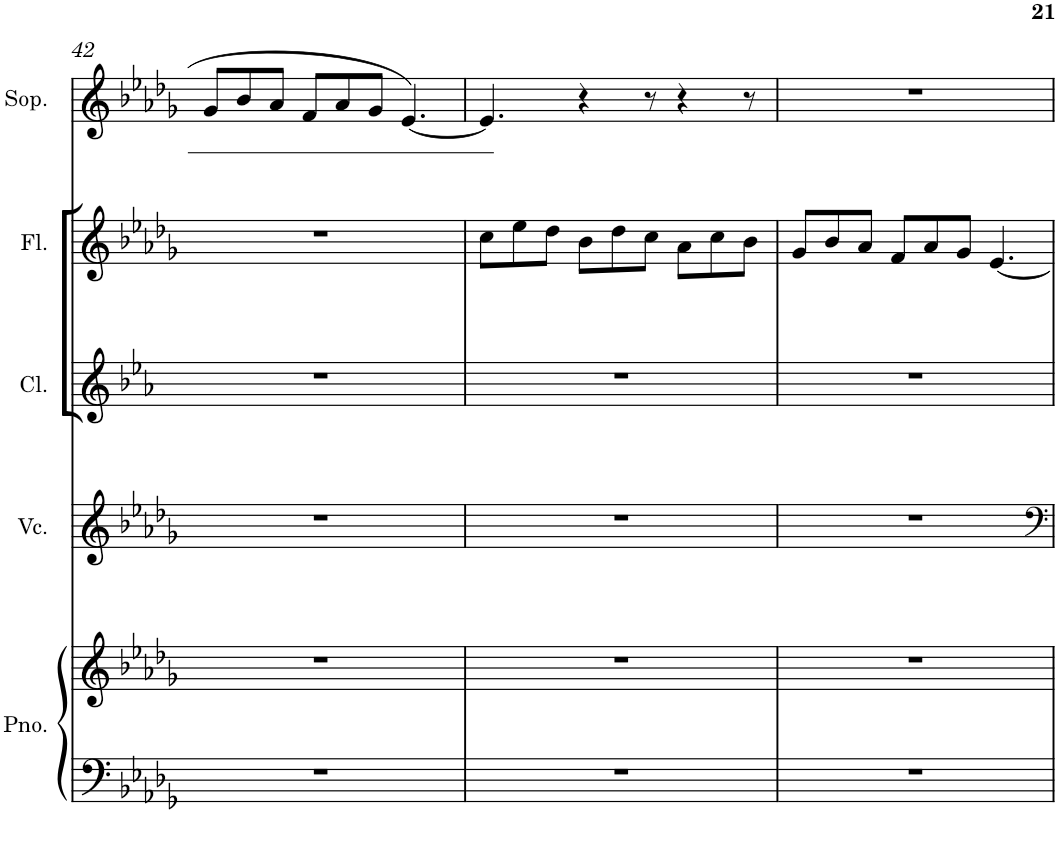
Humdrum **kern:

**kern	**kern	**kern	**kern	**kern	**kern
*part5	*part5	*part4	*part3	*part2	*part1
*staff6	*staff5	*staff4	*staff3	*staff2	*staff1
*I"Grand Piano	*	*I"Violoncello	*I"Clarinet	*I"Flute	*I"Soprano
*I'Pno.	*	*I'Vc.	*I'Cl.	*I'Fl.	*I'Sop.
!!LO:PB:g=z
*clefF4	*clefG2	*clefG2	*clefG2	*clefG2	*clefG2
*	*	*	*Trd1c2	*	*
*k[b-e-a-d-g-]	*k[b-e-a-d-g-]	*k[b-e-a-d-g-]	*k[b-e-a-]	*k[b-e-a-d-g-]	*k[b-e-a-d-g-]
*D-:	*D-:	*D-:	*E-:	*D-:	*D-:
*M9/8	*M9/8	*M9/8	*M9/8	*M9/8	*M9/8
=42	=42	=42	=42	=42	=42
8%9r	8%9r	8%9r	8%9r	8%9r	8g-/L
.	.	.	.	.	8b-/
.	.	.	.	.	8a-/J
.	.	.	.	.	8f/L
.	.	.	.	.	8a-/
.	.	.	.	.	8g-/J
.	.	.	.	.	[4.e-/
=43	=43	=43	=43	=43	=43
8%9r	8%9r	8%9r	8%9r	8cc\L	4.e-/]
.	.	.	.	8ee-\	.
.	.	.	.	8dd-\J	.
.	.	.	.	8b-\L	4r
.	.	.	.	8dd-\	.
.	.	.	.	8cc\J	8r
.	.	.	.	8a-\L	4r
.	.	.	.	8cc\	.
.	.	.	.	8b-\J	8r
=44	=44	=44	=44	=44	=44
8%9r	8%9r	8%9r	8%9r	8g-/L	8%9r
.	.	.	.	8b-/	.
.	.	.	.	8a-/J	.
.	.	.	.	8f/L	.
.	.	.	.	8a-/	.
.	.	.	.	8g-/J	.
.	.	.	.	[4.e-/	.
=	=	=	=	=	=
*-	*-	*-	*-	*-	*-
